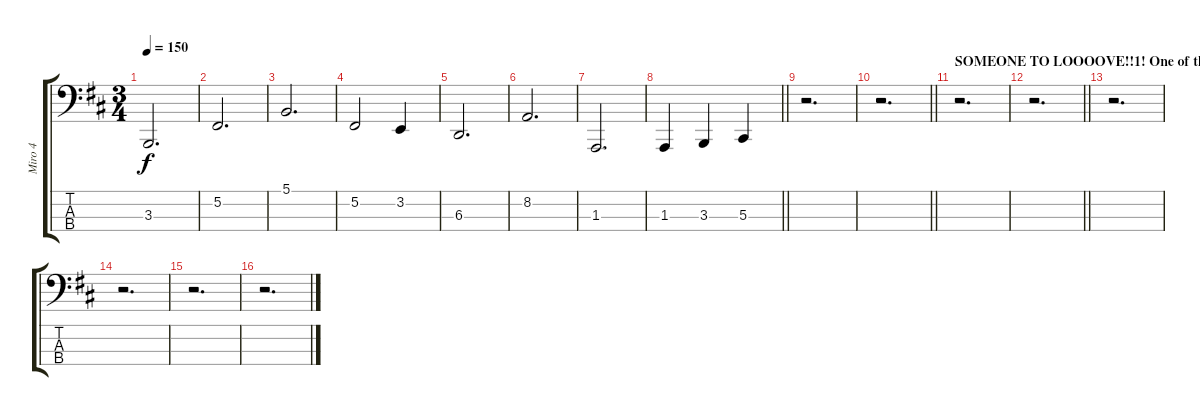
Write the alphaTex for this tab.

\track ("Miro 4" "Miro 4") {instrument cello}
\staff {score tabs}
\tuning (Gb2 Db2 Ab1 Eb1) {hide}
\ts (3 4)
\tempo 150
\clef f4
\ks bminor
3.3.2{d dy f} |
5.2.2{d} |
5.1.2{d} |
5.2.2 3.2.4 |
6.3.2{d} |
8.2.2{d} |
1.3.2{d} |
\barLineRight lightlight
1.3.4 3.3.4 5.3.4 |
r.2{d} |
\barLineRight lightlight
r.2{d} |
\section ("" "SOMEONE TO LOOOOVE!!1! One of the awesomest parts/riffs ever")
r.2{d} |
\barLineRight lightlight
r.2{d} |
r.2{d} |
r.2{d} |
r.2{d} |
r.2{d}
